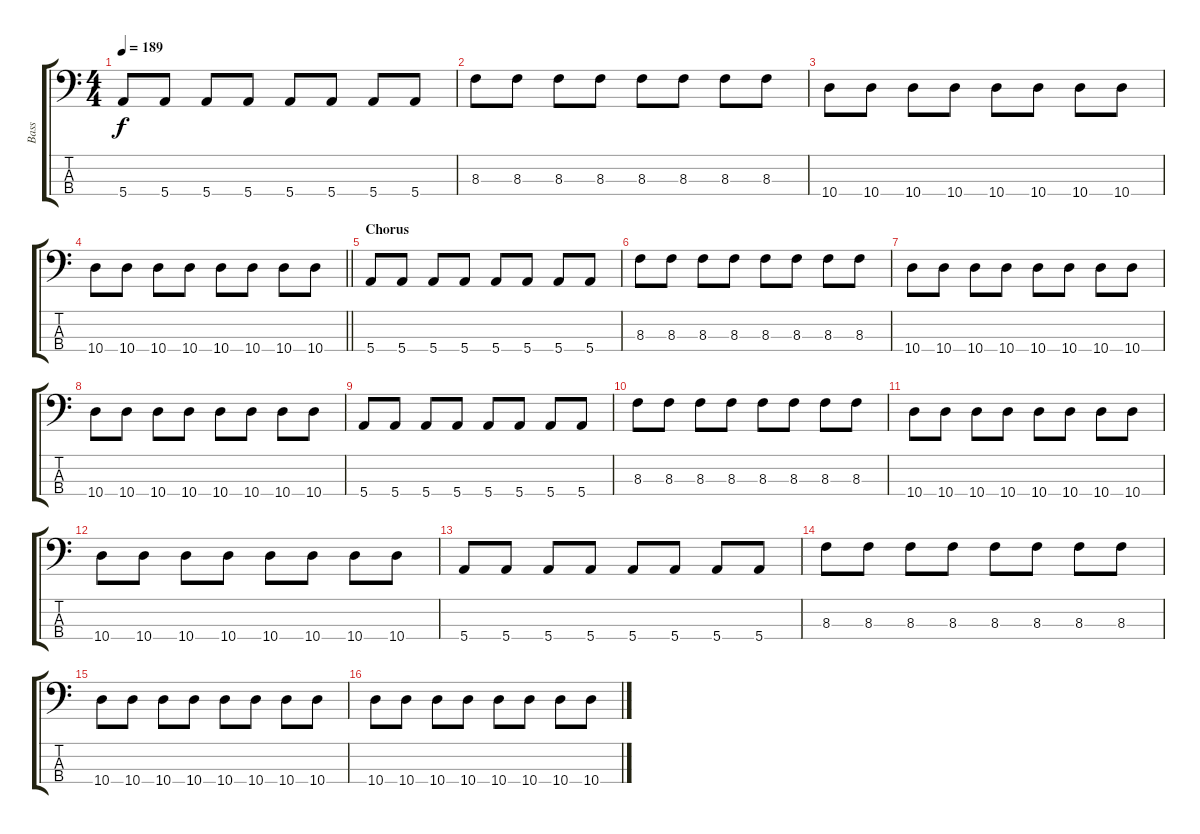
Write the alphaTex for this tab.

\track ("Bass" "Bass") {instrument electricbassfinger}
\staff {score tabs}
\tuning (G2 D2 A1 E1) {hide}
\ts (4 4)
\tempo 189
\clef f4
\ks c
5.4.8{dy f} 5.4.8 5.4.8 5.4.8 5.4.8 5.4.8 5.4.8 5.4.8 |
8.3.8 8.3.8 8.3.8 8.3.8 8.3.8 8.3.8 8.3.8 8.3.8 |
10.4.8 10.4.8 10.4.8 10.4.8 10.4.8 10.4.8 10.4.8 10.4.8 |
\barLineRight lightlight
10.4.8 10.4.8 10.4.8 10.4.8 10.4.8 10.4.8 10.4.8 10.4.8 |
\section ("" "Chorus")
5.4.8 5.4.8 5.4.8 5.4.8 5.4.8 5.4.8 5.4.8 5.4.8 |
8.3.8 8.3.8 8.3.8 8.3.8 8.3.8 8.3.8 8.3.8 8.3.8 |
10.4.8 10.4.8 10.4.8 10.4.8 10.4.8 10.4.8 10.4.8 10.4.8 |
10.4.8 10.4.8 10.4.8 10.4.8 10.4.8 10.4.8 10.4.8 10.4.8 |
5.4.8 5.4.8 5.4.8 5.4.8 5.4.8 5.4.8 5.4.8 5.4.8 |
8.3.8 8.3.8 8.3.8 8.3.8 8.3.8 8.3.8 8.3.8 8.3.8 |
10.4.8 10.4.8 10.4.8 10.4.8 10.4.8 10.4.8 10.4.8 10.4.8 |
10.4.8 10.4.8 10.4.8 10.4.8 10.4.8 10.4.8 10.4.8 10.4.8 |
5.4.8 5.4.8 5.4.8 5.4.8 5.4.8 5.4.8 5.4.8 5.4.8 |
8.3.8 8.3.8 8.3.8 8.3.8 8.3.8 8.3.8 8.3.8 8.3.8 |
10.4.8 10.4.8 10.4.8 10.4.8 10.4.8 10.4.8 10.4.8 10.4.8 |
10.4.8 10.4.8 10.4.8 10.4.8 10.4.8 10.4.8 10.4.8 10.4.8
